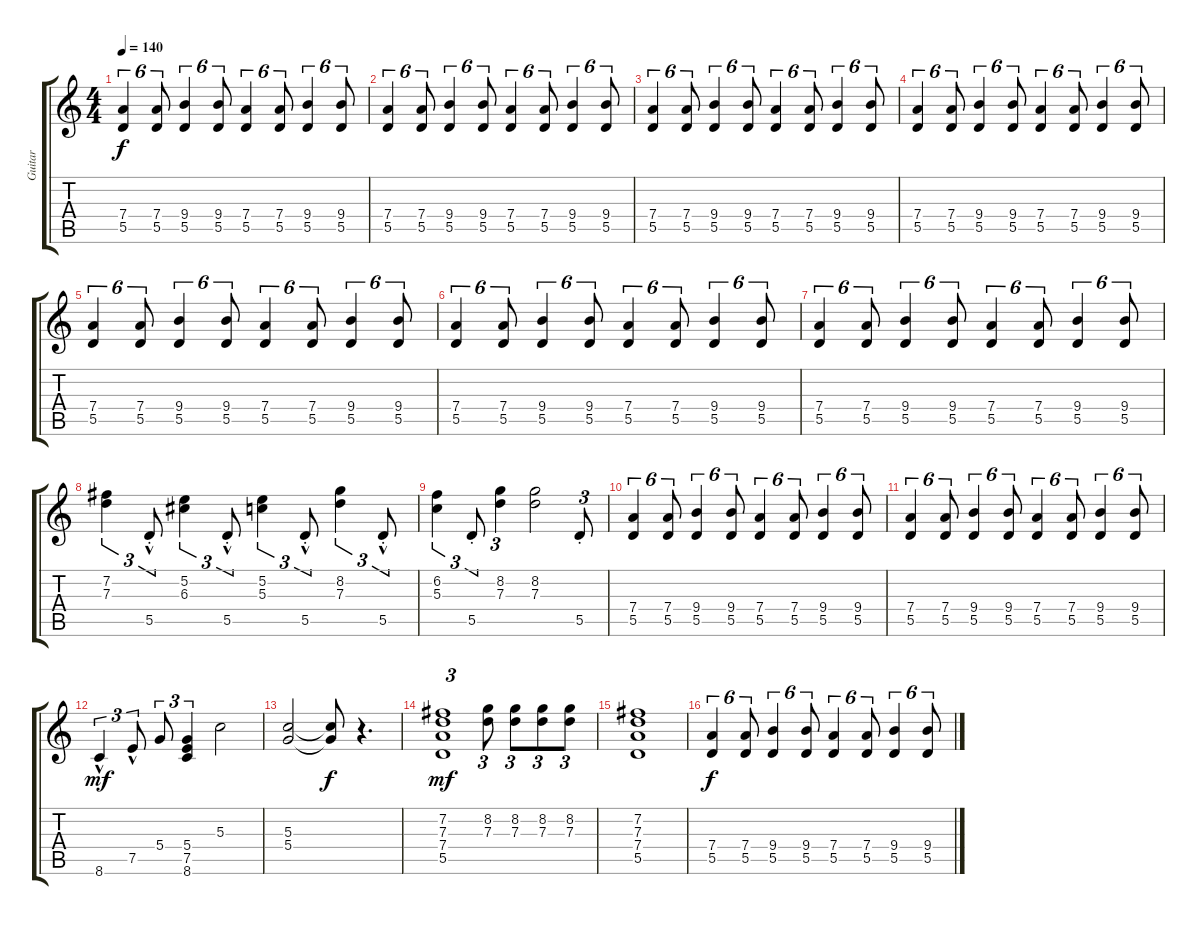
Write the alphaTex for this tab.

\track ("Guitar" "Guitar") {instrument electricguitarjazz}
\staff {score tabs}
\tuning (E4 B3 G3 D3 A2 E2) {hide}
\ts (4 4)
\tempo 140
\clef g2
\ks c
(7.4 5.5).4{tu (6 4) dy f} (7.4 5.5).8{tu (6 4)} (9.4 5.5).4{tu (6 4)} (9.4 5.5).8{tu (6 4)} (7.4 5.5).4{tu (6 4)} (7.4 5.5).8{tu (6 4)} (9.4 5.5).4{tu (6 4)} (9.4 5.5).8{tu (6 4)} |
(7.4 5.5).4{tu (6 4)} (7.4 5.5).8{tu (6 4)} (9.4 5.5).4{tu (6 4)} (9.4 5.5).8{tu (6 4)} (7.4 5.5).4{tu (6 4)} (7.4 5.5).8{tu (6 4)} (9.4 5.5).4{tu (6 4)} (9.4 5.5).8{tu (6 4)} |
(7.4 5.5).4{tu (6 4)} (7.4 5.5).8{tu (6 4)} (9.4 5.5).4{tu (6 4)} (9.4 5.5).8{tu (6 4)} (7.4 5.5).4{tu (6 4)} (7.4 5.5).8{tu (6 4)} (9.4 5.5).4{tu (6 4)} (9.4 5.5).8{tu (6 4)} |
(7.4 5.5).4{tu (6 4)} (7.4 5.5).8{tu (6 4)} (9.4 5.5).4{tu (6 4)} (9.4 5.5).8{tu (6 4)} (7.4 5.5).4{tu (6 4)} (7.4 5.5).8{tu (6 4)} (9.4 5.5).4{tu (6 4)} (9.4 5.5).8{tu (6 4)} |
(7.4 5.5).4{tu (6 4)} (7.4 5.5).8{tu (6 4)} (9.4 5.5).4{tu (6 4)} (9.4 5.5).8{tu (6 4)} (7.4 5.5).4{tu (6 4)} (7.4 5.5).8{tu (6 4)} (9.4 5.5).4{tu (6 4)} (9.4 5.5).8{tu (6 4)} |
(7.4 5.5).4{tu (6 4)} (7.4 5.5).8{tu (6 4)} (9.4 5.5).4{tu (6 4)} (9.4 5.5).8{tu (6 4)} (7.4 5.5).4{tu (6 4)} (7.4 5.5).8{tu (6 4)} (9.4 5.5).4{tu (6 4)} (9.4 5.5).8{tu (6 4)} |
(7.4 5.5).4{tu (6 4)} (7.4 5.5).8{tu (6 4)} (9.4 5.5).4{tu (6 4)} (9.4 5.5).8{tu (6 4)} (7.4 5.5).4{tu (6 4)} (7.4 5.5).8{tu (6 4)} (9.4 5.5).4{tu (6 4)} (9.4 5.5).8{tu (6 4)} |
(7.2 7.3).4{tu (3 2)} 5.5{hac st}.8{tu (3 2)} (5.2 6.3).4{tu (3 2)} 5.5{hac st}.8{tu (3 2)} (5.2 5.3).4{tu (3 2)} 5.5{hac st}.8{tu (3 2)} (8.2 7.3).4{tu (3 2)} 5.5{hac st}.8{tu (3 2)} |
(6.2 5.3).4{tu (3 2)} 5.5{st}.8{tu (3 2)} (8.2 7.3).4{tu (3 2)} (8.2 7.3).2 5.5{st}.8{tu (3 2)} |
(7.4 5.5).4{tu (6 4)} (7.4 5.5).8{tu (6 4)} (9.4 5.5).4{tu (6 4)} (9.4 5.5).8{tu (6 4)} (7.4 5.5).4{tu (6 4)} (7.4 5.5).8{tu (6 4)} (9.4 5.5).4{tu (6 4)} (9.4 5.5).8{tu (6 4)} |
(7.4 5.5).4{tu (6 4)} (7.4 5.5).8{tu (6 4)} (9.4 5.5).4{tu (6 4)} (9.4 5.5).8{tu (6 4)} (7.4 5.5).4{tu (6 4)} (7.4 5.5).8{tu (6 4)} (9.4 5.5).4{tu (6 4)} (9.4 5.5).8{tu (6 4)} |
8.6{hac}.4{tu (3 2) dy mf} 7.5{hac}.8{tu (3 2)} 5.4.8{tu (3 2)} (5.4 7.5 8.6).4{tu (3 2)} 5.3.2 |
(5.3 5.4).2 (5.3{t} 5.4{t}).8{dy f} r.4{d} |
(7.2 7.3 7.4 5.5).1{tu (3 2) dy mf} (8.2 7.3).8{tu (3 2)} (8.2 7.3).8{tu (3 2)} (8.2 7.3).8{tu (3 2)} (8.2 7.3).8{tu (3 2)} |
(7.2 7.3 7.4 5.5).1 |
(7.4 5.5).4{tu (6 4) dy f} (7.4 5.5).8{tu (6 4)} (9.4 5.5).4{tu (6 4)} (9.4 5.5).8{tu (6 4)} (7.4 5.5).4{tu (6 4)} (7.4 5.5).8{tu (6 4)} (9.4 5.5).4{tu (6 4)} (9.4 5.5).8{tu (6 4)}
